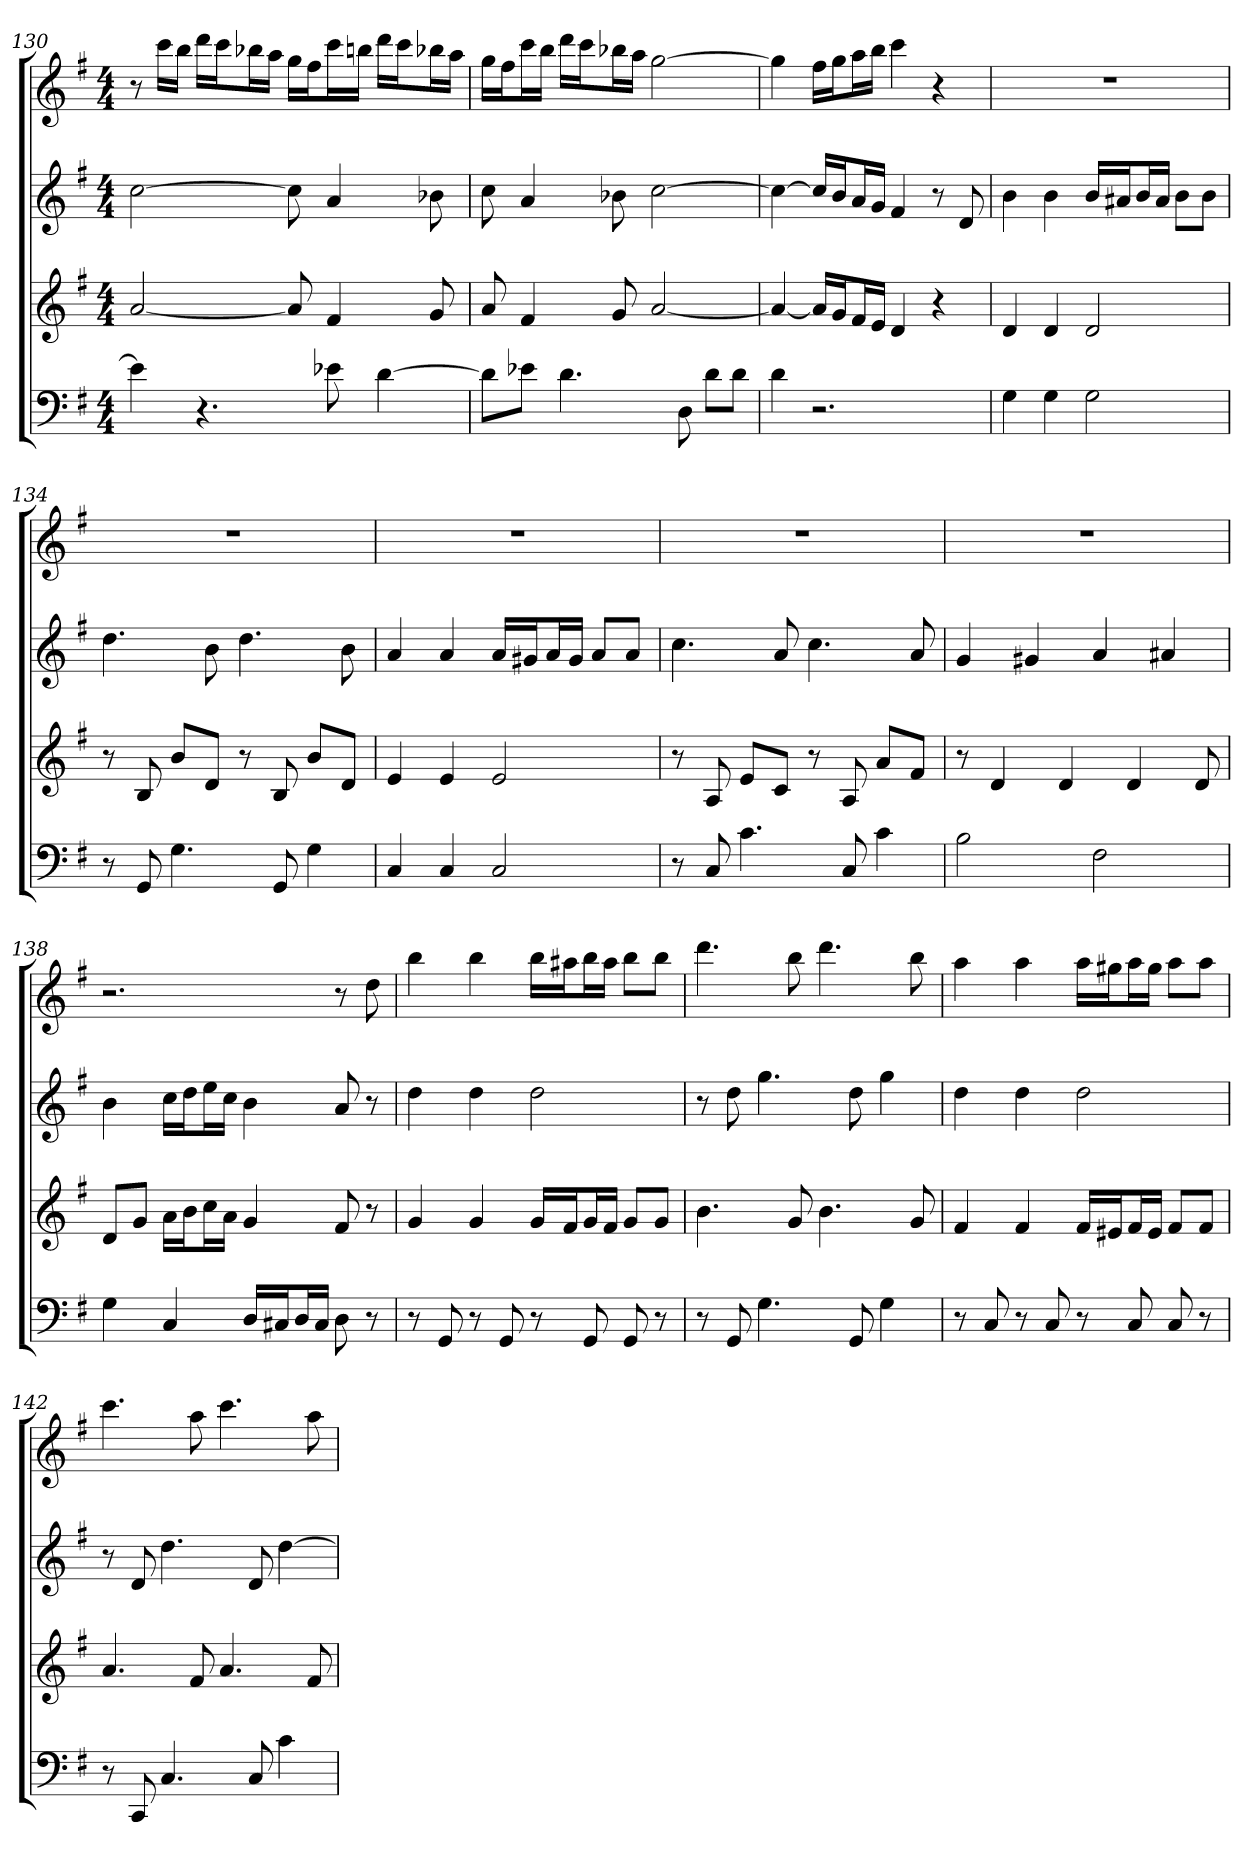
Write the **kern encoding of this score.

**kern	**kern	**kern	**kern
*part4	*part3	*part2	*part1
*staff4	*staff3	*staff2	*staff1
*k[f#]	*k[f#]	*k[f#]	*k[f#]
*G:	*G:	*G:	*G:
*M4/4	*M4/4	*M4/4	*M4/4
=130	=130	=130	=130
4e-]	[2a	[2cc	8r
.	.	.	16cccLL
.	.	.	16bbJJ
4.r	.	.	16dddLL
.	.	.	16cccJ
.	.	.	16bb-XL
.	.	.	16aaJJ
.	8a]	8cc]	16ggLL
.	.	.	16ff#J
8e-X	4f#	4a	16cccL
.	.	.	16bbnJJ
[4d	.	.	16dddLL
.	.	.	16cccJ
.	8g	8b-X	16bb-XL
.	.	.	16aaJJ
=131	=131	=131	=131
8dL]	8a	8cc	16ggLL
.	.	.	16ff#J
8e-XJ	4f#	4a	16cccL
.	.	.	16bbJJ
4.d	.	.	16dddLL
.	.	.	16cccJ
.	8g	8b-X	16bb-XL
.	.	.	16aaJJ
.	[2a	[2cc	[2gg
8D	.	.	.
8dL	.	.	.
8dJ	.	.	.
=132	=132	=132	=132
4d	4a_	4cc_	4gg]
2.r	16aLL]	16ccLL]	16ff#LL
.	16gJ	16bJ	16ggJ
.	16f#L	16aL	16aaL
.	16eJJ	16gJJ	16bbJJ
.	4d	4f#	4ccc
.	4r	8r	4r
.	.	8d	.
=133	=133	=133	=133
4G	4d	4b	1r
4G	4d	4b	.
2G	2d	16bLL	.
.	.	16a#XJ	.
.	.	16bL	.
.	.	16a#JJ	.
.	.	8bL	.
.	.	8bJ	.
=134	=134	=134	=134
8r	8r	4.dd	1r
8GG	8B	.	.
4.G	8bL	.	.
.	8dJ	8b	.
.	8r	4.dd	.
8GG	8B	.	.
4G	8bL	.	.
.	8dJ	8b	.
=135	=135	=135	=135
4C	4e	4a	1r
4C	4e	4a	.
2C	2e	16aLL	.
.	.	16g#XJ	.
.	.	16aL	.
.	.	16g#JJ	.
.	.	8aL	.
.	.	8aJ	.
=136	=136	=136	=136
8r	8r	4.cc	1r
8C	8A	.	.
4.c	8eL	.	.
.	8cJ	8a	.
.	8r	4.cc	.
8C	8A	.	.
4c	8aL	.	.
.	8f#J	8a	.
=137	=137	=137	=137
2B	8r	4g	1r
.	4d	.	.
.	.	4g#X	.
.	4d	.	.
2F#	.	4a	.
.	4d	.	.
.	.	4a#X	.
.	8d	.	.
=138	=138	=138	=138
4G	8dL	4b	2.r
.	8gJ	.	.
4C	16aLL	16ccLL	.
.	16bJ	16ddJ	.
.	16ccL	16eeL	.
.	16aJJ	16ccJJ	.
16DLL	4g	4b	.
16C#XJ	.	.	.
16DL	.	.	.
16C#JJ	.	.	.
8D	8f#	8a	8r
8r	8r	8r	8dd
=139	=139	=139	=139
8r	4g	4dd	4bb
8GG	.	.	.
8r	4g	4dd	4bb
8GG	.	.	.
8r	16gLL	2dd	16bbLL
.	16f#J	.	16aa#XJ
8GG	16gL	.	16bbL
.	16f#JJ	.	16aa#JJ
8GG	8gL	.	8bbL
8r	8gJ	.	8bbJ
=140	=140	=140	=140
8r	4.b	8r	4.ddd
8GG	.	8dd	.
4.G	.	4.gg	.
.	8g	.	8bb
.	4.b	.	4.ddd
8GG	.	8dd	.
4G	.	4gg	.
.	8g	.	8bb
=141	=141	=141	=141
8r	4f#	4dd	4aa
8C	.	.	.
8r	4f#	4dd	4aa
8C	.	.	.
8r	16f#LL	2dd	16aaLL
.	16e#XJ	.	16gg#XJ
8C	16f#L	.	16aaL
.	16e#JJ	.	16gg#JJ
8C	8f#L	.	8aaL
8r	8f#J	.	8aaJ
=142	=142	=142	=142
8r	4.a	8r	4.ccc
8CC	.	8d	.
4.C	.	4.dd	.
.	8f#	.	8aa
.	4.a	.	4.ccc
8C	.	8d	.
4c	.	[4dd	.
.	8f#	.	8aa
=	=	=	=
*-	*-	*-	*-
